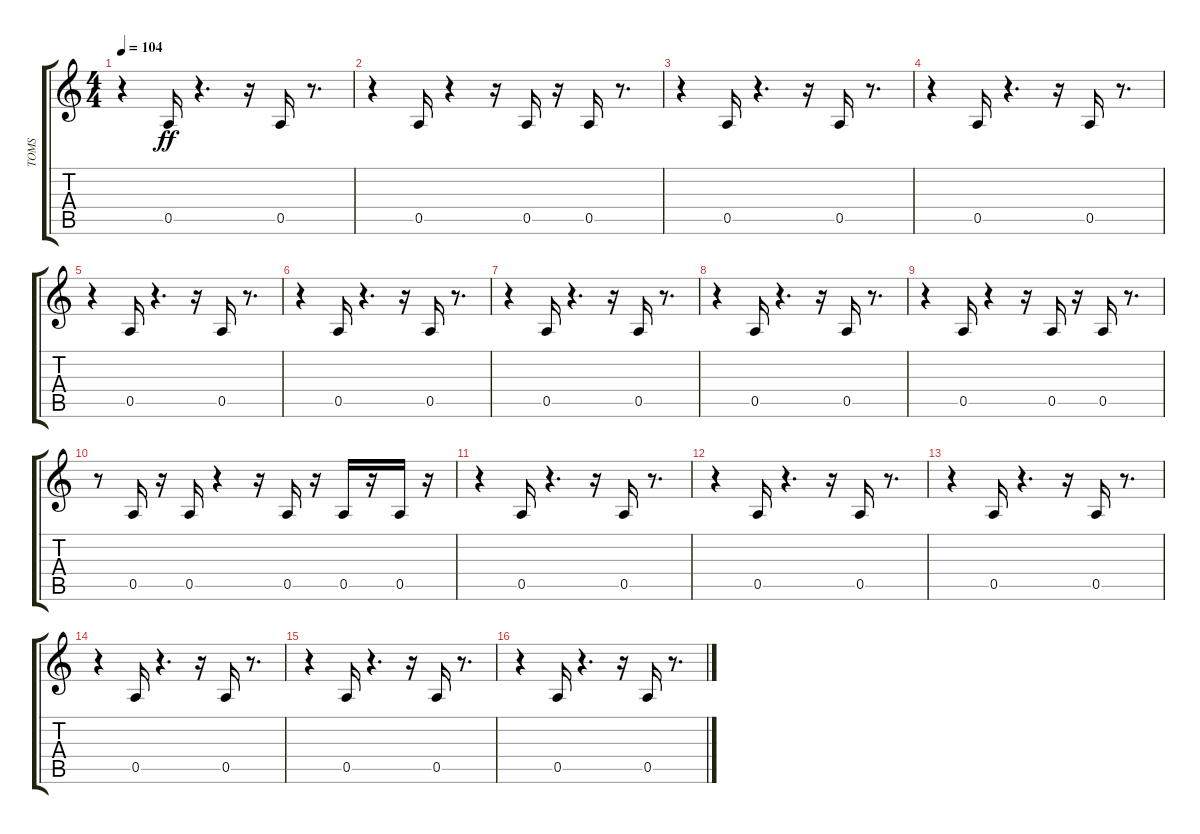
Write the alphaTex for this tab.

\track ("TOMS" "TOMS") {instrument acousticguitarsteel}
\staff {score tabs}
\tuning (E4 B3 G3 D3 A2 E2) {hide}
\ts (4 4)
\tempo 104
\clef g2
\ks c
r.4{dy ff} 0.5.16 r.4{d} r.16 0.5.16 r.8{d} |
r.4 0.5.16 r.4 r.16 0.5.16 r.16 0.5.16 r.8{d} |
r.4 0.5.16 r.4{d} r.16 0.5.16 r.8{d} |
r.4 0.5.16 r.4{d} r.16 0.5.16 r.8{d} |
r.4 0.5.16 r.4{d} r.16 0.5.16 r.8{d} |
r.4 0.5.16 r.4{d} r.16 0.5.16 r.8{d} |
r.4 0.5.16 r.4{d} r.16 0.5.16 r.8{d} |
r.4 0.5.16 r.4{d} r.16 0.5.16 r.8{d} |
r.4 0.5.16 r.4 r.16 0.5.16 r.16 0.5.16 r.8{d} |
r.8 0.5.16 r.16 0.5.16 r.4 r.16 0.5.16 r.16 0.5.16 r.16 0.5.16 r.16 |
r.4 0.5.16 r.4{d} r.16 0.5.16 r.8{d} |
r.4 0.5.16 r.4{d} r.16 0.5.16 r.8{d} |
r.4 0.5.16 r.4{d} r.16 0.5.16 r.8{d} |
r.4 0.5.16 r.4{d} r.16 0.5.16 r.8{d} |
r.4 0.5.16 r.4{d} r.16 0.5.16 r.8{d} |
r.4 0.5.16 r.4{d} r.16 0.5.16 r.8{d}
